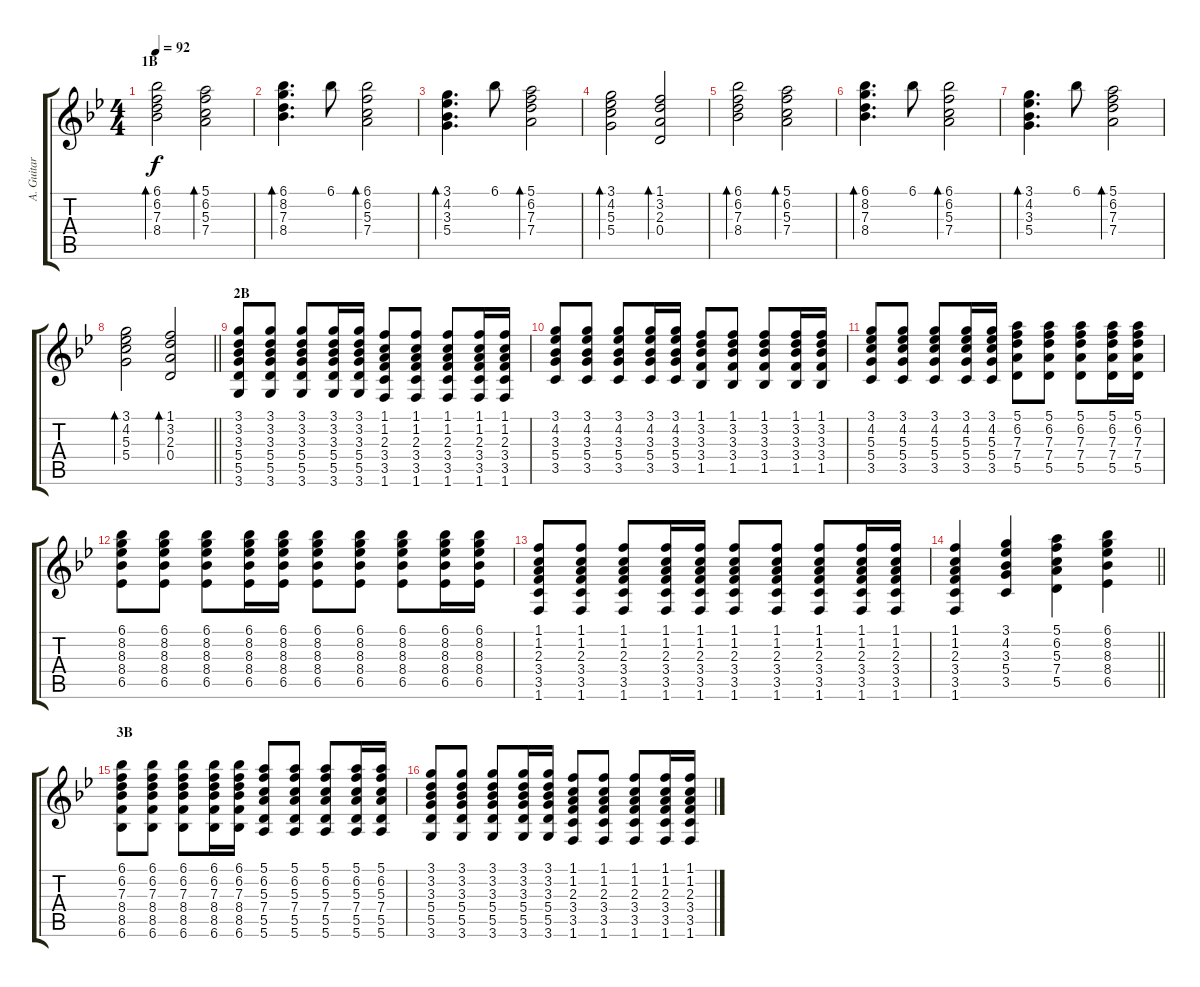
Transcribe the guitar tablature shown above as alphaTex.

\track ("A. Guitar II" "A. Guitar ") {instrument acousticguitarsteel}
\staff {score tabs}
\tuning (E4 B3 G3 D3 A2 E2) {hide}
\ts (4 4)
\section ("" "1B")
\tempo 92
\clef g2
\ks bb
(6.1 6.2 7.3 8.4).2{bd 120 dy f} (5.1 6.2 5.3 7.4).2{bd 120} |
(6.1 8.2 7.3 8.4).4{d bd 120} 6.1.8 (6.1 6.2 5.3 7.4).2{bd 120} |
(3.1 4.2 3.3 5.4).4{d bd 120} 6.1.8 (5.1 6.2 7.3 7.4).2{bd 120} |
(3.1 4.2 5.3 5.4).2{bd 120} (1.1 3.2 2.3 0.4).2{bd 120} |
(6.1 6.2 7.3 8.4).2{bd 120} (5.1 6.2 5.3 7.4).2{bd 120} |
(6.1 8.2 7.3 8.4).4{d bd 120} 6.1.8 (6.1 6.2 5.3 7.4).2{bd 120} |
(3.1 4.2 3.3 5.4).4{d bd 120} 6.1.8 (5.1 6.2 7.3 7.4).2{bd 120} |
\barLineRight lightlight
(3.1 4.2 5.3 5.4).2{bd 120} (1.1 3.2 2.3 0.4).2{bd 120} |
\section ("" "2B")
(3.1 3.2 3.3 5.4 5.5 3.6).8 (3.1 3.2 3.3 5.4 5.5 3.6).8 (3.1 3.2 3.3 5.4 5.5 3.6).8 (3.1 3.2 3.3 5.4 5.5 3.6).16 (3.1 3.2 3.3 5.4 5.5 3.6).16 (1.1 1.2 2.3 3.4 3.5 1.6).8 (1.1 1.2 2.3 3.4 3.5 1.6).8 (1.1 1.2 2.3 3.4 3.5 1.6).8 (1.1 1.2 2.3 3.4 3.5 1.6).16 (1.1 1.2 2.3 3.4 3.5 1.6).16 |
(3.1 4.2 3.3 5.4 3.5).8 (3.1 4.2 3.3 5.4 3.5).8 (3.1 4.2 3.3 5.4 3.5).8 (3.1 4.2 3.3 5.4 3.5).16 (3.1 4.2 3.3 5.4 3.5).16 (1.1 3.2 3.3 3.4 1.5).8 (1.1 3.2 3.3 3.4 1.5).8 (1.1 3.2 3.3 3.4 1.5).8 (1.1 3.2 3.3 3.4 1.5).16 (1.1 3.2 3.3 3.4 1.5).16 |
(3.1 4.2 5.3 5.4 3.5).8 (3.1 4.2 5.3 5.4 3.5).8 (3.1 4.2 5.3 5.4 3.5).8 (3.1 4.2 5.3 5.4 3.5).16 (3.1 4.2 5.3 5.4 3.5).16 (5.1 6.2 7.3 7.4 5.5).8 (5.1 6.2 7.3 7.4 5.5).8 (5.1 6.2 7.3 7.4 5.5).8 (5.1 6.2 7.3 7.4 5.5).16 (5.1 6.2 7.3 7.4 5.5).16 |
(6.1 8.2 8.3 8.4 6.5).8 (6.1 8.2 8.3 8.4 6.5).8 (6.1 8.2 8.3 8.4 6.5).8 (6.1 8.2 8.3 8.4 6.5).16 (6.1 8.2 8.3 8.4 6.5).16 (6.1 8.2 8.3 8.4 6.5).8 (6.1 8.2 8.3 8.4 6.5).8 (6.1 8.2 8.3 8.4 6.5).8 (6.1 8.2 8.3 8.4 6.5).16 (6.1 8.2 8.3 8.4 6.5).16 |
(1.1 1.2 2.3 3.4 3.5 1.6).8 (1.1 1.2 2.3 3.4 3.5 1.6).8 (1.1 1.2 2.3 3.4 3.5 1.6).8 (1.1 1.2 2.3 3.4 3.5 1.6).16 (1.1 1.2 2.3 3.4 3.5 1.6).16 (1.1 1.2 2.3 3.4 3.5 1.6).8 (1.1 1.2 2.3 3.4 3.5 1.6).8 (1.1 1.2 2.3 3.4 3.5 1.6).8 (1.1 1.2 2.3 3.4 3.5 1.6).16 (1.1 1.2 2.3 3.4 3.5 1.6).16 |
\barLineRight lightlight
(1.1 1.2 2.3 3.4 3.5 1.6).4 (3.1 4.2 3.3 5.4 3.5).4 (5.1 6.2 5.3 7.4 5.5).4 (6.1 8.2 8.3 8.4 6.5).4 |
\section ("" "3B")
(6.1 6.2 7.3 8.4 8.5 6.6).8 (6.1 6.2 7.3 8.4 8.5 6.6).8 (6.1 6.2 7.3 8.4 8.5 6.6).8 (6.1 6.2 7.3 8.4 8.5 6.6).16 (6.1 6.2 7.3 8.4 8.5 6.6).16 (5.1 6.2 5.3 7.4 5.5 5.6).8 (5.1 6.2 5.3 7.4 5.5 5.6).8 (5.1 6.2 5.3 7.4 5.5 5.6).8 (5.1 6.2 5.3 7.4 5.5 5.6).16 (5.1 6.2 5.3 7.4 5.5 5.6).16 |
(3.1 3.2 3.3 5.4 5.5 3.6).8 (3.1 3.2 3.3 5.4 5.5 3.6).8 (3.1 3.2 3.3 5.4 5.5 3.6).8 (3.1 3.2 3.3 5.4 5.5 3.6).16 (3.1 3.2 3.3 5.4 5.5 3.6).16 (1.1 1.2 2.3 3.4 3.5 1.6).8 (1.1 1.2 2.3 3.4 3.5 1.6).8 (1.1 1.2 2.3 3.4 3.5 1.6).8 (1.1 1.2 2.3 3.4 3.5 1.6).16 (1.1 1.2 2.3 3.4 3.5 1.6).16
